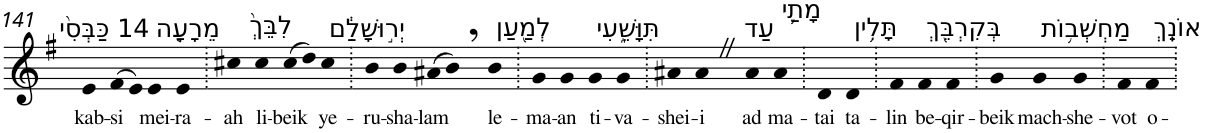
**kern	**text
*part1	*part1
*staff1	*staff1
*I"Piano	*
*I'Pno	*
!!LO:PB:g=z
*clefG2	*
*k[f#]	*
*G:	*
=141	=141
!LO:TX:a:t=14 כַּבְּסִ֨י	!
!	!LO:LY:b
4e	kab-
!	!LO:LY:b
(>8f#	-si
8e)	.
!LO:TX:a:t=מֵרָעָ֤ה	!
!	!LO:LY:b
4e	mei-
!	!LO:LY:b
4e	-ra-
=142.	=142.
!	!LO:LY:b
4cc#X	-ah
!LO:TX:a:t=לִבֵּךְ֙	!
!	!LO:LY:b
4cc#	li-
!	!LO:LY:b
(>8cc#	-beik
8dd)	.
!LO:TX:a:t=יְר֣וּשָׁלִַ֔ם	!
!	!LO:LY:b
4cc#	ye-
=143.	=143.
!	!LO:LY:b
4b	-ru-
!	!LO:LY:b
4b	-sha-
!	!LO:LY:b
(>8a#X	-lam
8b,)	.
!LO:TX:a:t=לְמַ֖עַן	!
!	!LO:LY:b
4b	le-
=144.	=144.
!	!LO:LY:b
4g	-ma-
!	!LO:LY:b
4g	-an
!LO:TX:a:t=תִּוָּשֵׁ֑עִי	!
!	!LO:LY:b
4g	ti-
!	!LO:LY:b
4g	-va-
=145.	=145.
!	!LO:LY:b
4a#X	-shei-
!	!LO:LY:b
4a#Z	-i
!LO:TX:a:t=עַד	!
!	!LO:LY:b
4a#	ad
!LO:TX:a:t=מָתַ֛י	!
!	!LO:LY:b
4a#	ma-
=146.	=146.
!	!LO:LY:b
4d	-tai
!LO:TX:a:t=תָּלִ֥ין	!
!	!LO:LY:b
4d	ta-
=147.	=147.
!	!LO:LY:b
4f#	-lin
!LO:TX:a:t=בְּקִרְבֵּ֖ךְ	!
!	!LO:LY:b
4f#	be-
!	!LO:LY:b
4f#	-qir-
=148.	=148.
!	!LO:LY:b
4g	-beik
!LO:TX:a:t=מַחְשְׁב֥וֹת	!
!	!LO:LY:b
4g	mach-
!	!LO:LY:b
4g	-she-
=149.	=149.
!	!LO:LY:b
4f#	-vot
!LO:TX:a:t=אוֹנֵֽךְ	!
!	!LO:LY:b
4f#	o-
=.	=.
*-	*-
